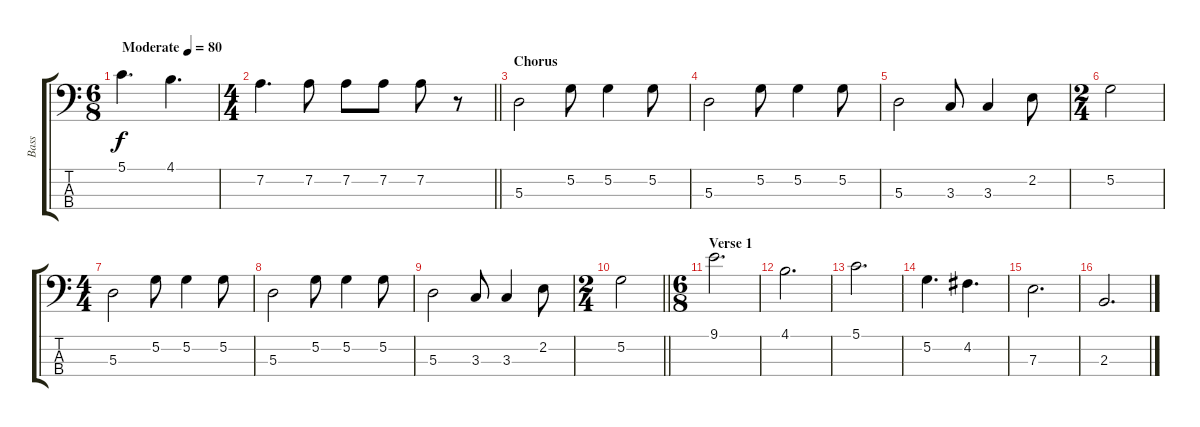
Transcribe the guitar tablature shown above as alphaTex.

\track ("Bass" "Bass") {instrument electricbassfinger}
\staff {score tabs}
\tuning (G2 D2 A1 E1) {hide}
\ts (6 8)
\tempo (80 "Moderate")
\clef f4
\ks c
5.1.4{d dy f instrument electricbassfinger} 4.1.4{d} |
\ts (4 4)
\barLineRight lightlight
7.2.4{d} 7.2.8 7.2.8 7.2.8 7.2.8 r.8 |
\section ("" "Chorus")
5.3.2 5.2.8 5.2.4 5.2.8 |
5.3.2 5.2.8 5.2.4 5.2.8 |
5.3.2 3.3.8 3.3.4 2.2.8 |
\ts (2 4)
5.2.2 |
\ts (4 4)
5.3.2 5.2.8 5.2.4 5.2.8 |
5.3.2 5.2.8 5.2.4 5.2.8 |
5.3.2 3.3.8 3.3.4 2.2.8 |
\ts (2 4)
\barLineRight lightlight
5.2.2 |
\ts (6 8)
\section ("" "Verse 1")
9.1.2{d} |
4.1.2{d} |
5.1.2{d} |
5.2.4{d} 4.2.4{d} |
7.3.2{d} |
2.3.2{d}
